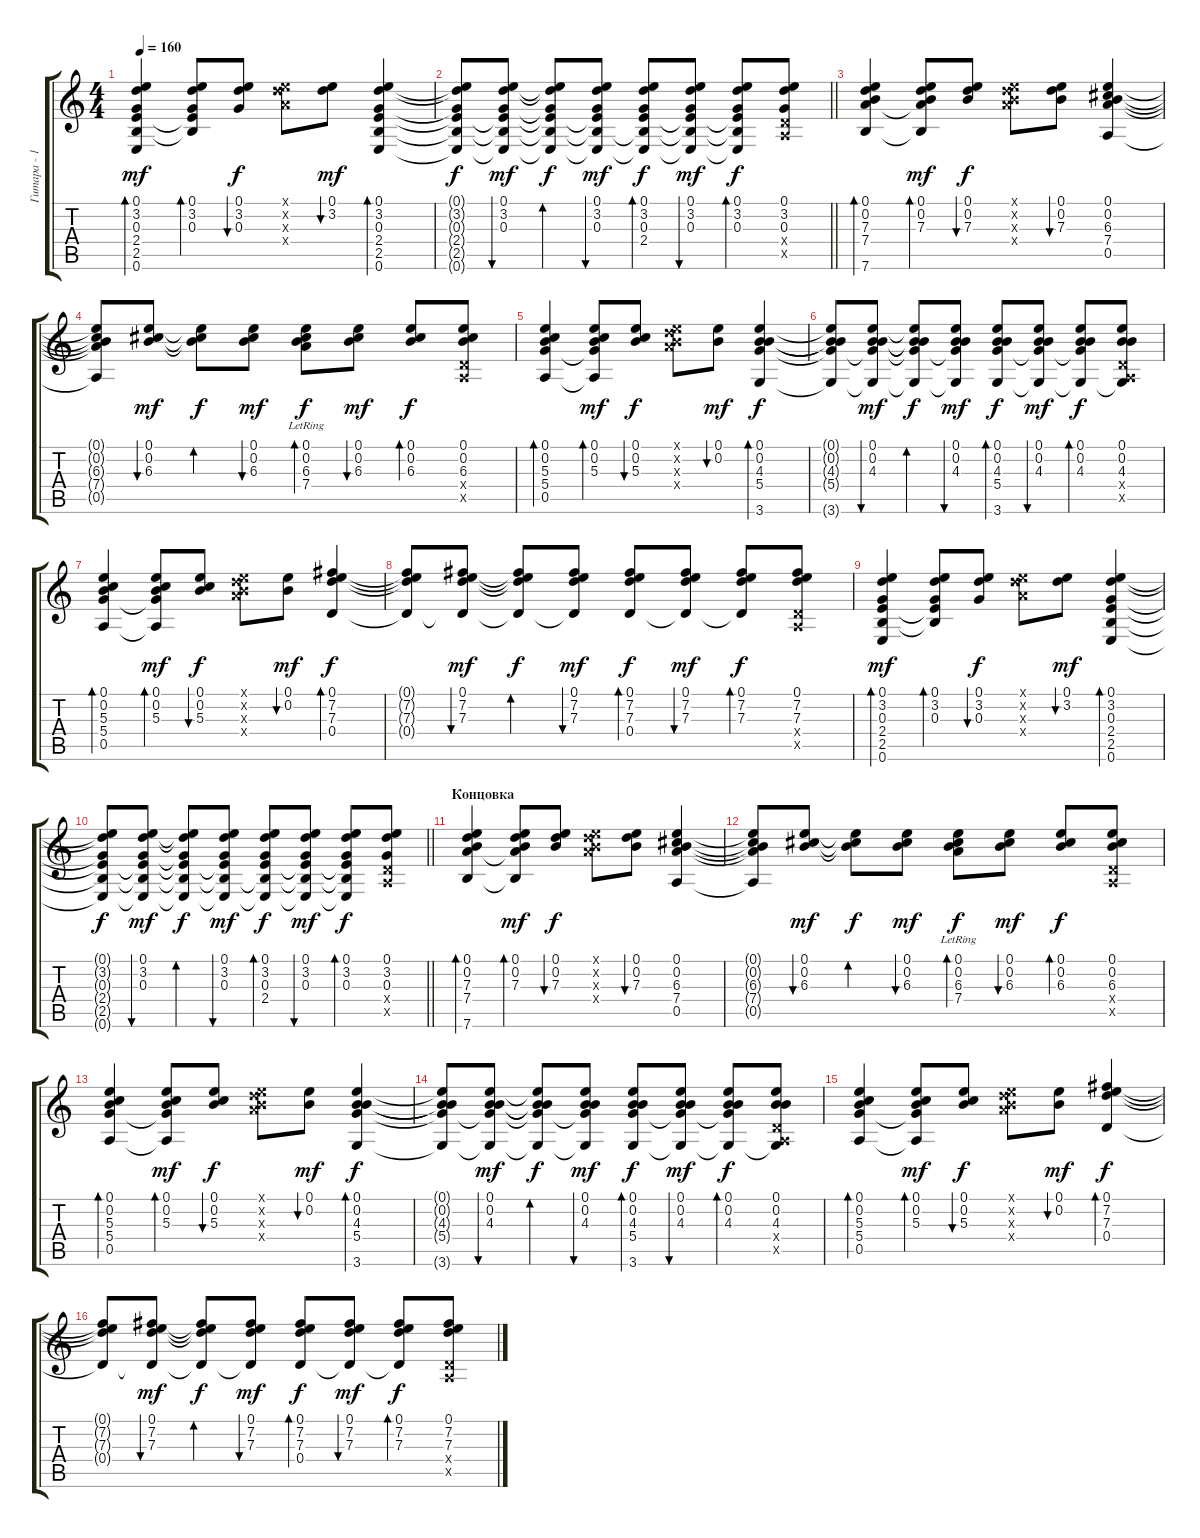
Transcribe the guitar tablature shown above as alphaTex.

\track ("Гитара - 1" "Гитара - 1") {instrument acousticguitarsteel}
\staff {score tabs}
\tuning (E4 B3 G3 D3 A2 E2) {hide}
\ts (4 4)
\tempo 160
\clef g2
\ks c
(0.1 3.2 0.3 2.4 2.5 0.6).4{bd 30 dy mf} (0.1 3.2 0.3 2.4{t} 2.5{t}).8{bd 30} (0.1 3.2 0.3).8{bu 30 dy f} (0.1{x} 3.2{x} 7.3{x} 7.4{x}).8 (0.1 3.2).8{bu 30 dy mf} (0.1 3.2 0.3 2.4 2.5 0.6).4{bd 30} |
\barLineRight lightlight
(0.1{t} 3.2{t} 0.3{t} 2.4{t} 2.5{t} 0.6{t}).8{dy f} (0.1 3.2 0.3 2.4{t} 2.5{t} 0.6{t}).8{bu 30 dy mf} (0.1{t} 3.2{t} 0.3{t} 2.4{t} 2.5{t} 0.6{t}).8{bd 30 dy f} (0.1 3.2 0.3 2.4{t} 2.5{t} 0.6{t}).8{bu 30 dy mf} (0.1 3.2 0.3 2.4 2.5{t} 0.6{t}).8{bd 30 dy f} (0.1 3.2 0.3 2.4{t} 2.5{t} 0.6{t}).8{bu 30 dy mf} (0.1 3.2 0.3 2.4{t} 2.5{t} 0.6{t}).8{bd 30 dy f} (0.1 3.2 0.3 0.4{x} 0.5{x}).8 |
(0.1 0.2 7.3 7.4 7.6).4{bd 30} (0.1 0.2 7.3 7.4{t} 7.6{t}).8{bd 30 dy mf} (0.1 0.2 7.3).8{bu 30 dy f} (0.1{x} 0.2{x} 7.3{x} 7.4{x}).8 (0.1 0.2 7.3).8{bu 30} (0.1 0.2 6.3 7.4 0.5).4 |
(0.1{t} 0.2{t} 6.3{t} 7.4{t} 0.5{t}).8 (0.1 0.2 6.3).8{bu 30 dy mf} (0.1{t} 0.2{t} 6.3{t}).8{bd 30 dy f} (0.1 0.2 6.3).8{bu 30 dy mf} (0.1 0.2 6.3 7.4{lr}).8{bd 30 dy f} (0.1 0.2 6.3).8{bu 30 dy mf} (0.1 0.2 6.3).8{bd 30 dy f} (0.1 0.2 6.3 0.4{x} 0.5{x}).8 |
(0.1 0.2 5.3 5.4 0.5).4{bd 30} (0.1 0.2 5.3 5.4{t} 0.5{t}).8{bd 30 dy mf} (0.1 0.2 5.3).8{bu 30 dy f} (0.1{x} 0.2{x} 7.3{x} 7.4{x}).8 (0.1 0.2).8{bu 30 dy mf} (0.1 0.2 4.3 5.4 3.6).4{bd 30 dy f} |
(0.1{t} 0.2{t} 4.3{t} 5.4{t} 3.6{t}).8 (0.1 0.2 4.3 5.4{t} 3.6{t}).8{bu 30 dy mf} (0.1{t} 0.2{t} 4.3{t} 5.4{t} 3.6{t}).8{bd 30 dy f} (0.1 0.2 4.3 5.4{t} 3.6{t}).8{bu 30 dy mf} (0.1 0.2 4.3 5.4 3.6).8{bd 30 dy f} (0.1 0.2 4.3 5.4{t} 3.6{t}).8{bu 30 dy mf} (0.1 0.2 4.3 5.4{t} 3.6{t}).8{bd 30 dy f} (0.1 0.2 4.3 0.4{x} 0.5{x} 3.6{t}).8 |
(0.1 0.2 5.3 5.4 0.5).4{bd 30} (0.1 0.2 5.3 5.4{t} 0.5{t}).8{bd 30 dy mf} (0.1 0.2 5.3).8{bu 30 dy f} (0.1{x} 0.2{x} 7.3{x} 7.4{x}).8 (0.1 0.2).8{bu 30 dy mf} (0.1 7.2 7.3 0.4).4{bd 30 dy f} |
(0.1{t} 7.2{t} 7.3{t} 0.4{t}).8 (0.1 7.2 7.3 0.4{t}).8{bu 30 dy mf} (0.1{t} 7.2{t} 7.3{t} 0.4{t}).8{bd 30 dy f} (0.1 7.2 7.3 0.4{t}).8{bu 30 dy mf} (0.1 7.2 7.3 0.4).8{bd 30 dy f} (0.1 7.2 7.3 0.4{t}).8{bu 30 dy mf} (0.1 7.2 7.3 0.4{t}).8{bd 30 dy f} (0.1 7.2 7.3 0.4{x} 0.5{x}).8 |
(0.1 3.2 0.3 2.4 2.5 0.6).4{bd 30 dy mf} (0.1 3.2 0.3 2.4{t} 2.5{t}).8{bd 30} (0.1 3.2 0.3).8{bu 30 dy f} (0.1{x} 3.2{x} 7.3{x} 7.4{x}).8 (0.1 3.2).8{bu 30 dy mf} (0.1 3.2 0.3 2.4 2.5 0.6).4{bd 30} |
\barLineRight lightlight
(0.1{t} 3.2{t} 0.3{t} 2.4{t} 2.5{t} 0.6{t}).8{dy f} (0.1 3.2 0.3 2.4{t} 2.5{t} 0.6{t}).8{bu 30 dy mf} (0.1{t} 3.2{t} 0.3{t} 2.4{t} 2.5{t} 0.6{t}).8{bd 30 dy f} (0.1 3.2 0.3 2.4{t} 2.5{t} 0.6{t}).8{bu 30 dy mf} (0.1 3.2 0.3 2.4 2.5{t} 0.6{t}).8{bd 30 dy f} (0.1 3.2 0.3 2.4{t} 2.5{t} 0.6{t}).8{bu 30 dy mf} (0.1 3.2 0.3 2.4{t} 2.5{t} 0.6{t}).8{bd 30 dy f} (0.1 3.2 0.3 0.4{x} 0.5{x}).8 |
\section ("" "Концовка")
(0.1 0.2 7.3 7.4 7.6).4{bd 30} (0.1 0.2 7.3 7.4{t} 7.6{t}).8{bd 30 dy mf} (0.1 0.2 7.3).8{bu 30 dy f} (0.1{x} 0.2{x} 7.3{x} 7.4{x}).8 (0.1 0.2 7.3).8{bu 30} (0.1 0.2 6.3 7.4 0.5).4 |
(0.1{t} 0.2{t} 6.3{t} 7.4{t} 0.5{t}).8 (0.1 0.2 6.3).8{bu 30 dy mf} (0.1{t} 0.2{t} 6.3{t}).8{bd 30 dy f} (0.1 0.2 6.3).8{bu 30 dy mf} (0.1 0.2 6.3 7.4{lr}).8{bd 30 dy f} (0.1 0.2 6.3).8{bu 30 dy mf} (0.1 0.2 6.3).8{bd 30 dy f} (0.1 0.2 6.3 0.4{x} 0.5{x}).8 |
(0.1 0.2 5.3 5.4 0.5).4{bd 30} (0.1 0.2 5.3 5.4{t} 0.5{t}).8{bd 30 dy mf} (0.1 0.2 5.3).8{bu 30 dy f} (0.1{x} 0.2{x} 7.3{x} 7.4{x}).8 (0.1 0.2).8{bu 30 dy mf} (0.1 0.2 4.3 5.4 3.6).4{bd 30 dy f} |
(0.1{t} 0.2{t} 4.3{t} 5.4{t} 3.6{t}).8 (0.1 0.2 4.3 5.4{t} 3.6{t}).8{bu 30 dy mf} (0.1{t} 0.2{t} 4.3{t} 5.4{t} 3.6{t}).8{bd 30 dy f} (0.1 0.2 4.3 5.4{t} 3.6{t}).8{bu 30 dy mf} (0.1 0.2 4.3 5.4 3.6).8{bd 30 dy f} (0.1 0.2 4.3 5.4{t} 3.6{t}).8{bu 30 dy mf} (0.1 0.2 4.3 5.4{t} 3.6{t}).8{bd 30 dy f} (0.1 0.2 4.3 0.4{x} 0.5{x} 3.6{t}).8 |
(0.1 0.2 5.3 5.4 0.5).4{bd 30} (0.1 0.2 5.3 5.4{t} 0.5{t}).8{bd 30 dy mf} (0.1 0.2 5.3).8{bu 30 dy f} (0.1{x} 0.2{x} 7.3{x} 7.4{x}).8 (0.1 0.2).8{bu 30 dy mf} (0.1 7.2 7.3 0.4).4{bd 30 dy f} |
(0.1{t} 7.2{t} 7.3{t} 0.4{t}).8 (0.1 7.2 7.3 0.4{t}).8{bu 30 dy mf} (0.1{t} 7.2{t} 7.3{t} 0.4{t}).8{bd 30 dy f} (0.1 7.2 7.3 0.4{t}).8{bu 30 dy mf} (0.1 7.2 7.3 0.4).8{bd 30 dy f} (0.1 7.2 7.3 0.4{t}).8{bu 30 dy mf} (0.1 7.2 7.3 0.4{t}).8{bd 30 dy f} (0.1 7.2 7.3 0.4{x} 0.5{x}).8
